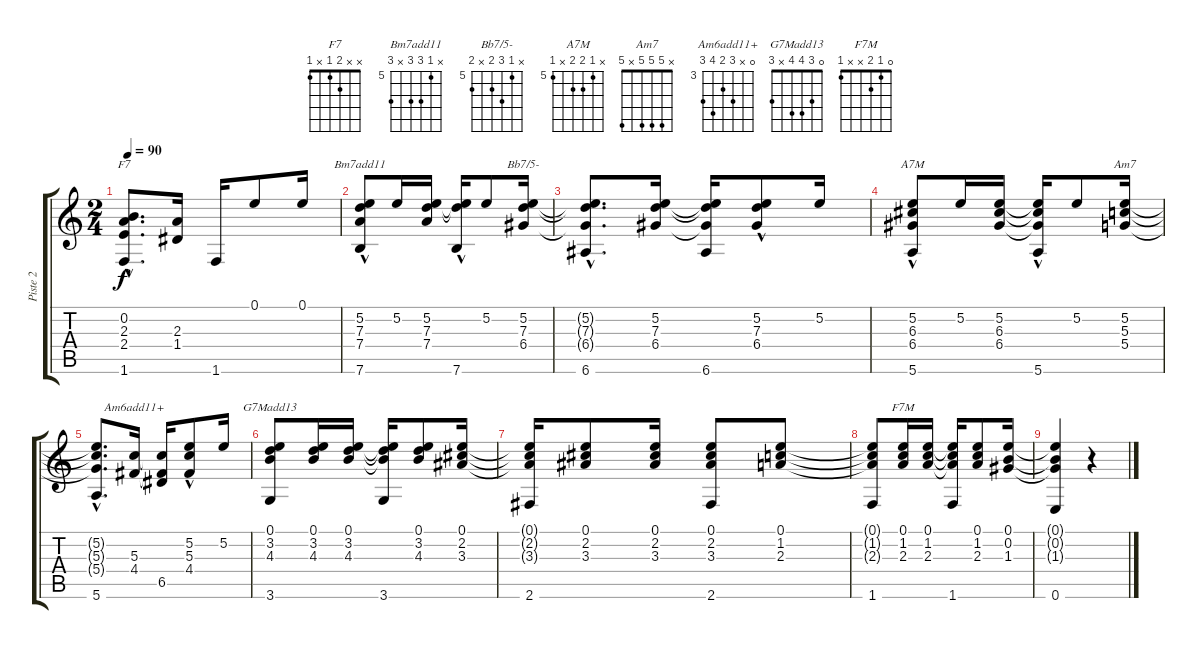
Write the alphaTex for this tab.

\track ("Piste 2" "Piste 2") {instrument acousticguitarnylon}
\staff {score tabs}
\tuning (E4 B3 G3 D3 A2 E2) {hide}
\chord ("F7" x x 2 1 x 1)
\chord ("Bm7add11" x 5 7 7 x 7) {firstfret 5}
\chord ("Bb7/5-" x 5 7 6 x 6) {firstfret 5}
\chord ("A7M" x 5 6 6 x 5) {firstfret 5}
\chord ("Am7" x 5 5 5 x 5)
\chord ("Am6add11+" 0 x 5 4 6 5) {firstfret 3}
\chord ("G7Madd13" 0 3 4 4 x 3)
\chord ("F7M" 0 1 2 x x 1)
\ts (2 4)
\tempo 90
\clef g2
\ks c
(0.2{hac t} 2.3{hac t} 2.4{hac t} 1.6).8{d ch "F7" dy f} (2.3 1.4).16 1.6.16 0.1.8 0.1.16 |
(5.2 7.3{hac} 7.4{hac} 7.6).8{ch "Bm7add11"} 5.2.16 (5.2 7.3 7.4).16 (5.2{hac t} 7.3{hac t} 7.6).16 5.2.8 (5.2 7.3 6.4).16{ch "Bb7/5-"} |
(5.2{hac t} 7.3{hac t} 6.4{hac t} 6.6{hac}).8{d} (5.2 7.3 6.4).16 (5.2{t} 7.3{t} 6.4{t} 6.6).16 (5.2{hac} 7.3 6.4{hac}).8 5.2.16 |
(5.2 6.3{hac} 6.4{hac} 5.6{hac}).8{ch "A7M"} 5.2.16 (5.2 6.3 6.4).16 (5.2{t} 6.3{hac t} 6.4{hac t} 5.6).16 5.2.8 (5.2 5.3 5.4).16{ch "Am7"} |
(5.2{hac t} 5.3{hac t} 5.4{hac t} 5.6).8{d} (5.3 4.4).16{ch "Am6add11+"} (5.3{t} 4.4{t} 6.5).16 (5.2 5.3{hac} 4.4{hac}).8 5.2.16 |
(0.1 3.2 4.3 3.6).8{ch "G7Madd13"} (0.1 3.2 4.3).16 (0.1 3.2 4.3).16 (0.1{t} 3.2{t} 4.3{t} 3.6).16 (0.1 3.2 4.3).8 (0.1 2.2 3.3).16 |
(0.1{t} 2.2{t} 3.3{t} 2.6).16 (0.1 2.2 3.3).8 (0.1 2.2 3.3).16 (0.1 2.2 3.3 2.6).8 (0.1 1.2 2.3).8 |
(0.1{t} 1.2{t} 2.3{t} 1.6).8 (0.1 1.2 2.3).16{ch "F7M"} (0.1 1.2 2.3).16 (0.1{t} 1.2{t} 2.3{t} 1.6).16 (0.1 1.2 2.3).8 (0.1 0.2 1.3).16 |
(0.1{t} 0.2{t} 1.3{t} 0.6).4 r.4
